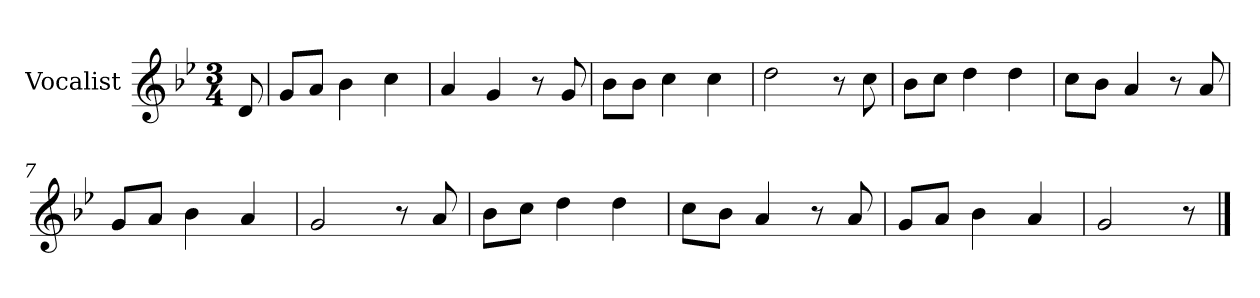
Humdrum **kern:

**kern
*part1
*staff1
*I"Vocalist
*k[b-e-]
*g:
*M3/4
=
8d
=1
8gL
8aJ
4b-
4cc
=2
4a
4g
8r
8g
=3
8b-L
8b-J
4cc
4cc
=4
2dd
8r
8cc
=5
8b-L
8ccJ
4dd
4dd
=6
8ccL
8b-J
4a
8r
8a
=7
8gL
8aJ
4b-
4a
=8
2g
8r
8a
=9
8b-L
8ccJ
4dd
4dd
=10
8ccL
8b-J
4a
8r
8a
=11
8gL
8aJ
4b-
4a
=12
2g
8r
==
*-
